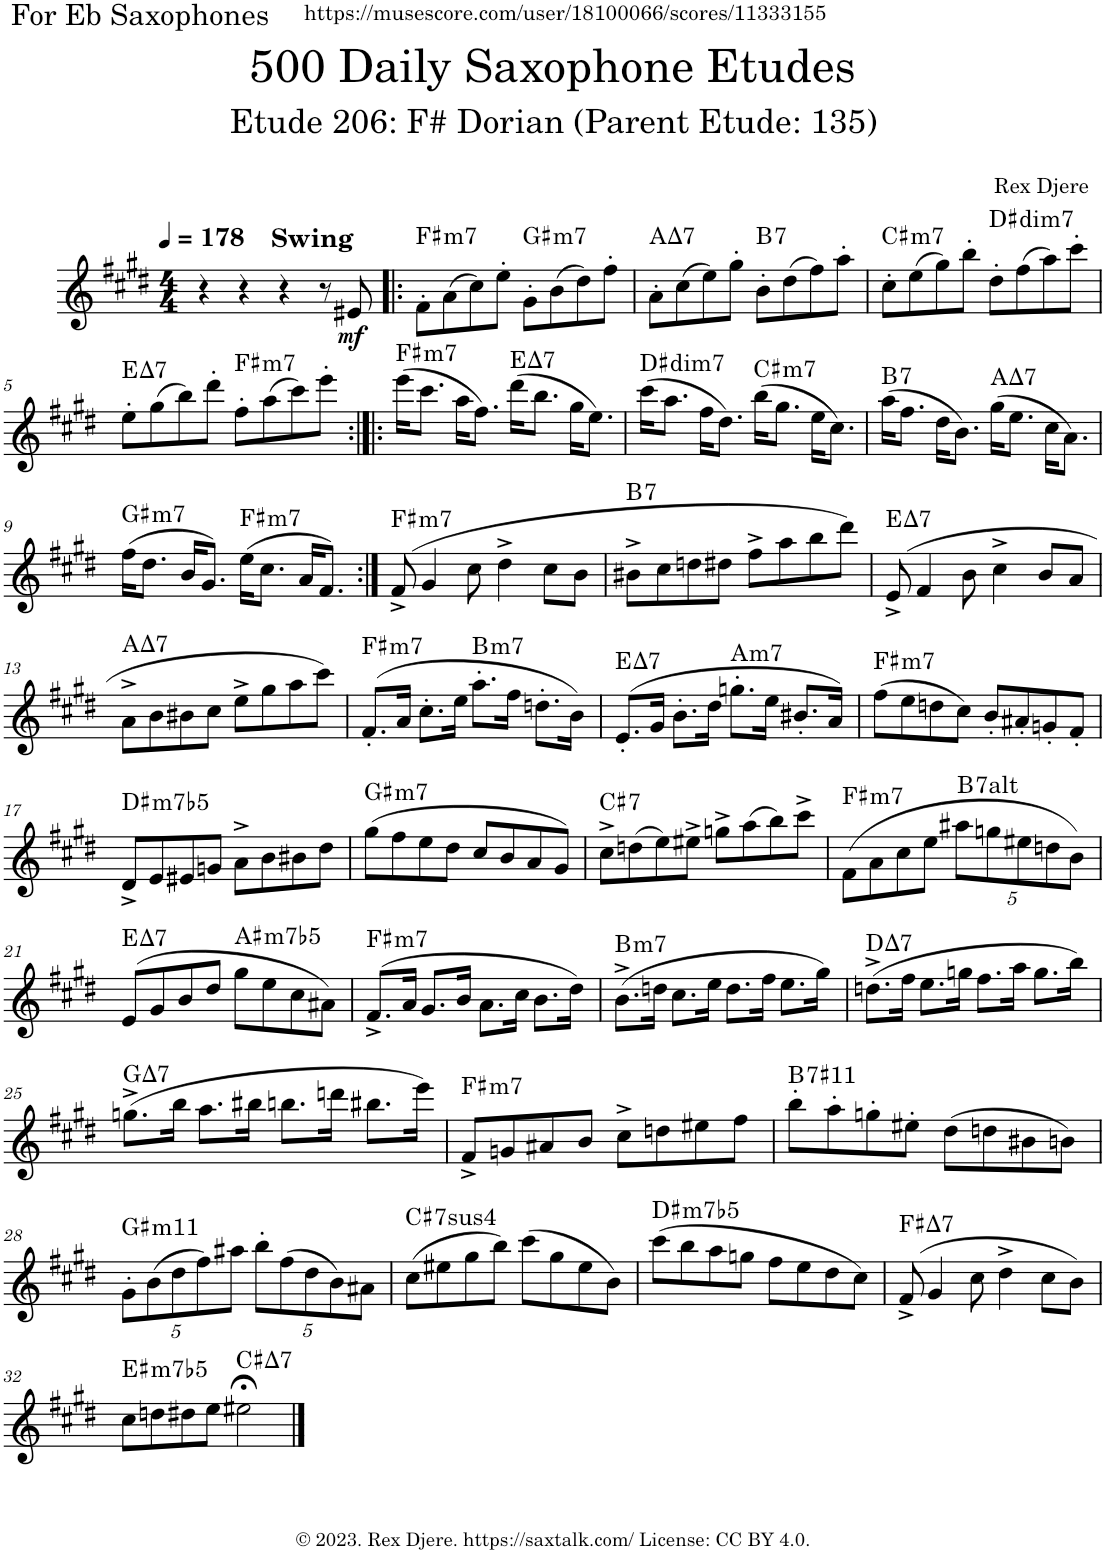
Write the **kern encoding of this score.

**kern	**dynam	**harte
*part1	*part1	*part1
*staff1	*staff1	*
*I"Alto Saxophone	*	*
*I'A. Sax.	*	*
*clefG2	*	*
*Trd5c9	*	*
*k[f#c#g#d#]	*	*
*M4/4	*	*
*MM178	*	*
=1	=1	=1
!LO:TX:a:B:t=Swing	!	!
4r	.	.
4r	.	.
4r	.	.
8r	.	.
!	!LO:DY:b	!
8e#X/	mf	.
=2!|:	=2!|:	=2!|:
!	!	!LO:H:kt=m7
8f#'\L	.	F#:min7
(8a\	.	.
8cc#\)	.	.
8ee'\J	.	.
!	!	!LO:H:kt=m7
8g#'\L	.	G#:min7
(8b\	.	.
8dd#\)	.	.
8ff#'\J	.	.
=3	=3	=3
!	!	!LO:H:kt=7
8a'\L	.	A:maj7
(8cc#\	.	.
8ee\)	.	.
8gg#'\J	.	.
!	!	!LO:H:kt=7
8b'\L	.	B:7
(8dd#\	.	.
8ff#\)	.	.
8aa'\J	.	.
=4	=4	=4
!	!	!LO:H:kt=m7
8cc#'\L	.	C#:min7
(8ee\	.	.
8gg#\)	.	.
8bb'\J	.	.
!	!	!LO:H:kt=dim7
8dd#'\L	.	D#:dim7
(8ff#\	.	.
8aa\)	.	.
8ccc#'\J	.	.
!!LO:LB:g=z
=5	=5	=5
!	!	!LO:H:kt=7
8ee'\L	.	E:maj7
(8gg#\	.	.
8bb\)	.	.
8ddd#'\J	.	.
!	!	!LO:H:kt=m7
8ff#'\L	.	F#:min7
(8aa\	.	.
8ccc#\)	.	.
8eee'\J	.	.
=6:|!|:	=6:|!|:	=6:|!|:
!	!	!LO:H:kt=m7
(16eee\KL	.	F#:min7
8.ccc#\J	.	.
16aa\KL	.	.
8.ff#\J)	.	.
!	!	!LO:H:kt=7
(16ddd#\KL	.	E:maj7
8.bb\J	.	.
16gg#\KL	.	.
8.ee\J)	.	.
=7	=7	=7
!	!	!LO:H:kt=dim7
(16ccc#\KL	.	D#:dim7
8.aa\J	.	.
16ff#\KL	.	.
8.dd#\J)	.	.
!	!	!LO:H:kt=m7
(16bb\KL	.	C#:min7
8.gg#\J	.	.
16ee\KL	.	.
8.cc#\J)	.	.
=8	=8	=8
!	!	!LO:H:kt=7
(16aa\KL	.	B:7
8.ff#\J	.	.
16dd#\KL	.	.
8.b\J)	.	.
!	!	!LO:H:kt=7
(16gg#\KL	.	A:maj7
8.ee\J	.	.
16cc#\KL	.	.
8.a\J)	.	.
!!LO:LB:g=z
=9	=9	=9
!	!	!LO:H:kt=m7
(16ff#\KL	.	G#:min7
8.dd#\J	.	.
16b/KL	.	.
8.g#/J)	.	.
!	!	!LO:H:kt=m7
(16ee\KL	.	F#:min7
8.cc#\J	.	.
16a/KL	.	.
8.f#/J)	.	.
=10:|!	=10:|!	=10:|!
!	!	!LO:H:kt=m7
(8f#^/	.	F#:min7
4g#/	.	.
8cc#\	.	.
4dd#^\	.	.
8cc#\L	.	.
8b\J	.	.
=11	=11	=11
!	!	!LO:H:kt=7
8b#X^\L	.	B:7
8cc#\	.	.
8ddn\	.	.
8dd#X\J	.	.
8ff#^\L	.	.
8aa\	.	.
8bb\	.	.
8ddd#\J)	.	.
=12	=12	=12
!	!	!LO:H:kt=7
(8e^/	.	E:maj7
4f#/	.	.
8b\	.	.
4cc#^\	.	.
8b/L	.	.
8a/J	.	.
!!LO:LB:g=z
=13	=13	=13
!	!	!LO:H:kt=7
8a^\L	.	A:maj7
8b\	.	.
8b#X\	.	.
8cc#\J	.	.
8ee^\L	.	.
8gg#\	.	.
8aa\	.	.
8ccc#\J)	.	.
=14	=14	=14
!	!	!LO:H:kt=m7
(8.f#'/L	.	F#:min7
16a/Jk	.	.
8.cc#'\L	.	.
16ee\Jk	.	.
!	!	!LO:H:kt=m7
8.aa'\L	.	B:min7
16ff#\Jk	.	.
8.ddn'\L	.	.
16b\Jk)	.	.
=15	=15	=15
!	!	!LO:H:kt=7
(8.e'/L	.	E:maj7
16g#/Jk	.	.
8.b'\L	.	.
16dd#\Jk	.	.
!	!	!LO:H:kt=m7
8.ggn'\L	.	A:min7
16ee\Jk	.	.
8.b#X'/L	.	.
16a/Jk)	.	.
=16	=16	=16
!	!	!LO:H:kt=m7
(8ff#\L	.	F#:min7
8ee\	.	.
8ddn\	.	.
8cc#\J)	.	.
8b'/L	.	.
8a#X'/	.	.
8gn'/	.	.
8f#'/J	.	.
!!LO:LB:g=z
=17	=17	=17
!	!	!LO:H:kt=m7b5
8d#^/L	.	D#:hdim7
8e/	.	.
8e#X/	.	.
8gn/J	.	.
8a^\L	.	.
8b\	.	.
8b#X\	.	.
8dd#\J	.	.
=18	=18	=18
!	!	!LO:H:kt=m7
(8gg#\L	.	G#:min7
8ff#\	.	.
8ee\	.	.
8dd#\J	.	.
8cc#/L	.	.
8b/	.	.
8a/	.	.
8g#/J)	.	.
=19	=19	=19
!	!	!LO:H:kt=7
8cc#^\L	.	C#:7
(8ddn\	.	.
8ee\)	.	.
8ee#X^\J	.	.
8ggn^\L	.	.
(8aa\	.	.
8bb\)	.	.
8ccc#^\J	.	.
=20	=20	=20
!	!	!LO:H:kt=m7
(8f#\L	.	F#:min7
8a\	.	.
8cc#\	.	.
8ee\J	.	.
*Xbrackettup	*	*
!	!	!LO:H:kt=7
10aa#X\L	.	B:(3,b5,#5,b7,b9,#9)
10ggn\	.	.
10ee#X\	.	.
10ddn\	.	.
10b\J)	.	.
!!LO:LB:g=z
=21	=21	=21
!	!	!LO:H:kt=7
(8e/L	.	E:maj7
8g#/	.	.
8b/	.	.
8dd#/J	.	.
!	!	!LO:H:kt=m7b5
8gg#\L	.	A#:hdim7
8ee\	.	.
8cc#\	.	.
8a#X\J)	.	.
=22	=22	=22
!	!	!LO:H:kt=m7
(8.f#^/L	.	F#:min7
16a/Jk	.	.
8.g#/L	.	.
16b/Jk	.	.
8.a\L	.	.
16cc#\Jk	.	.
8.b\L	.	.
16dd#\Jk)	.	.
=23	=23	=23
!	!	!LO:H:kt=m7
(8.b^\L	.	B:min7
16ddn\Jk	.	.
8.cc#\L	.	.
16ee\Jk	.	.
8.dd\L	.	.
16ff#\Jk	.	.
8.ee\L	.	.
16gg#\Jk)	.	.
=24	=24	=24
!	!	!LO:H:kt=7
(8.ddn^\L	.	D:maj7
16ff#\Jk	.	.
8.ee\L	.	.
16ggn\Jk	.	.
8.ff#\L	.	.
16aa\Jk	.	.
8.gg\L	.	.
16bb\Jk)	.	.
!!LO:LB:g=z
=25	=25	=25
!	!	!LO:H:kt=7
(8.ggn^\L	.	G:maj7
16bb\Jk	.	.
8.aa\L	.	.
16bb#X\Jk	.	.
8.bbn\L	.	.
16dddn\Jk	.	.
8.bb#X\L	.	.
16eee\Jk)	.	.
=26	=26	=26
!	!	!LO:H:kt=m7
8f#^/L	.	F#:min7
8gn/	.	.
8a#X/	.	.
8b/J	.	.
8cc#^\L	.	.
8ddn\	.	.
8ee#X\	.	.
8ff#\J	.	.
=27	=27	=27
!	!	!LO:H:kt=7
8bb'\L	.	B:7(#11)
8aa'\	.	.
8ggn'\	.	.
8ee#X'\J	.	.
(8dd#\L	.	.
8ddn\	.	.
8b#X\	.	.
8bn\J)	.	.
!!LO:LB:g=z
=28	=28	=28
!	!	!LO:H:kt=m11
10g#'\L	.	G#:min9(11)
(10b\	.	.
10dd#\	.	.
10ff#\)	.	.
10aa#X\J	.	.
10bb'\L	.	.
(10ff#\	.	.
10dd#\	.	.
10b\)	.	.
10a#X\J	.	.
=29	=29	=29
!	!	!LO:H:kt=74
(8cc#\L	.	C#:sus4(7)
8ee#X\	.	.
8gg#\	.	.
8bb\J)	.	.
(8ccc#\L	.	.
8gg#\	.	.
8ee#\	.	.
8b\J)	.	.
=30	=30	=30
!	!	!LO:H:kt=m7b5
(8ccc#\L	.	D#:hdim7
8bb\	.	.
8aa\	.	.
8ggn\J	.	.
8ff#\L	.	.
8ee\	.	.
8dd#\	.	.
8cc#\J)	.	.
=31	=31	=31
!	!	!LO:H:kt=7
(8f#^/	.	F#:maj7
4g#/	.	.
8cc#\	.	.
4dd#^\	.	.
8cc#\L	.	.
8b\J)	.	.
!!LO:LB:g=z
=32	=32	=32
!	!	!LO:H:kt=m7b5
8cc#\L	.	E#:hdim7
8ddn\	.	.
8dd#X\	.	.
8ee\J	.	.
!	!	!LO:H:kt=7
2ee#X;<\	.	C#:maj7
==	==	==
*-	*-	*-
